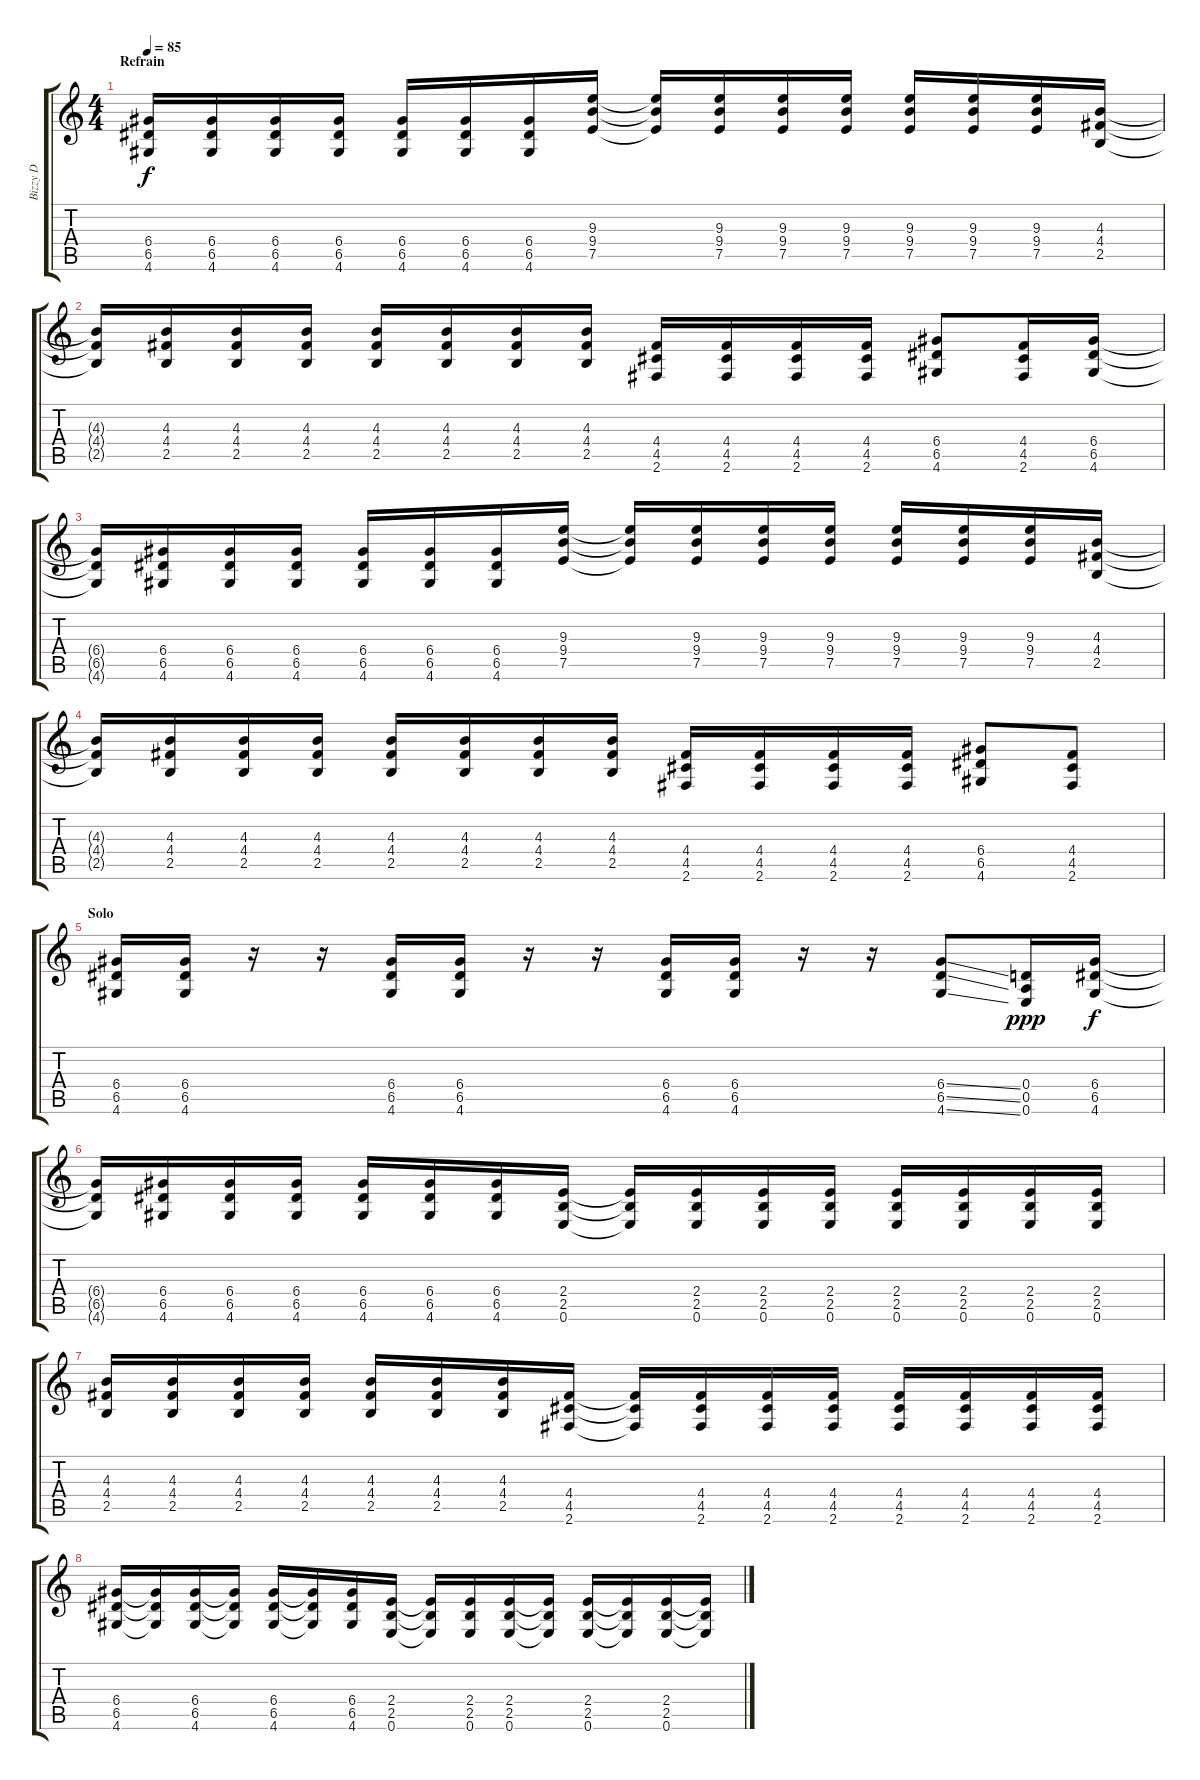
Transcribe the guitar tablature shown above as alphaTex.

\track ("Bizzy D" "Bizzy D") {instrument distortionguitar}
\staff {score tabs}
\tuning (E4 B3 G3 D3 A2 E2) {hide}
\ts (4 4)
\section ("" "Refrain")
\tempo 85
\clef g2
\ks c
(6.4{t} 6.5{t} 4.6{t}).16{dy f} (6.4 6.5 4.6).16 (6.4 6.5 4.6).16 (6.4 6.5 4.6).16 (6.4 6.5 4.6).16 (6.4 6.5 4.6).16 (6.4 6.5 4.6).16 (9.3 9.4 7.5).16 (9.3{t} 9.4{t} 7.5{t}).16 (9.3 9.4 7.5).16 (9.3 9.4 7.5).16 (9.3 9.4 7.5).16 (9.3 9.4 7.5).16 (9.3 9.4 7.5).16 (9.3 9.4 7.5).16 (4.3 4.4 2.5).16 |
(4.3{t} 4.4{t} 2.5{t}).16 (4.3 4.4 2.5).16 (4.3 4.4 2.5).16 (4.3 4.4 2.5).16 (4.3 4.4 2.5).16 (4.3 4.4 2.5).16 (4.3 4.4 2.5).16 (4.3 4.4 2.5).16 (4.4 4.5 2.6).16 (4.4 4.5 2.6).16 (4.4 4.5 2.6).16 (4.4 4.5 2.6).16 (6.4 6.5 4.6).8 (4.4 4.5 2.6).16 (6.4 6.5 4.6).16 |
(6.4{t} 6.5{t} 4.6{t}).16 (6.4 6.5 4.6).16 (6.4 6.5 4.6).16 (6.4 6.5 4.6).16 (6.4 6.5 4.6).16 (6.4 6.5 4.6).16 (6.4 6.5 4.6).16 (9.3 9.4 7.5).16 (9.3{t} 9.4{t} 7.5{t}).16 (9.3 9.4 7.5).16 (9.3 9.4 7.5).16 (9.3 9.4 7.5).16 (9.3 9.4 7.5).16 (9.3 9.4 7.5).16 (9.3 9.4 7.5).16 (4.3 4.4 2.5).16 |
(4.3{t} 4.4{t} 2.5{t}).16 (4.3 4.4 2.5).16 (4.3 4.4 2.5).16 (4.3 4.4 2.5).16 (4.3 4.4 2.5).16 (4.3 4.4 2.5).16 (4.3 4.4 2.5).16 (4.3 4.4 2.5).16 (4.4 4.5 2.6).16 (4.4 4.5 2.6).16 (4.4 4.5 2.6).16 (4.4 4.5 2.6).16 (6.4 6.5 4.6).8 (4.4 4.5 2.6).8 |
\section ("" "Solo")
(6.4 6.5 4.6).16 (6.4 6.5 4.6).16 r.16 r.16 (6.4 6.5 4.6).16 (6.4 6.5 4.6).16 r.16 r.16 (6.4 6.5 4.6).16 (6.4 6.5 4.6).16 r.16 r.16 (6.4{ss} 6.5{ss} 4.6{ss}).8 (0.4 0.5 0.6).16{dy ppp} (6.4 6.5 4.6).16{dy f} |
(6.4{t} 6.5{t} 4.6{t}).16 (6.4 6.5 4.6).16 (6.4 6.5 4.6).16 (6.4 6.5 4.6).16 (6.4 6.5 4.6).16 (6.4 6.5 4.6).16 (6.4 6.5 4.6).16 (2.4 2.5 0.6).16 (2.4{t} 2.5{t} 0.6{t}).16 (2.4 2.5 0.6).16 (2.4 2.5 0.6).16 (2.4 2.5 0.6).16 (2.4 2.5 0.6).16 (2.4 2.5 0.6).16 (2.4 2.5 0.6).16 (2.4 2.5 0.6).16 |
(4.3 4.4 2.5).16 (4.3 4.4 2.5).16 (4.3 4.4 2.5).16 (4.3 4.4 2.5).16 (4.3 4.4 2.5).16 (4.3 4.4 2.5).16 (4.3 4.4 2.5).16 (4.4 4.5 2.6).16 (4.4{t} 4.5{t} 2.6{t}).16 (4.4 4.5 2.6).16 (4.4 4.5 2.6).16 (4.4 4.5 2.6).16 (4.4 4.5 2.6).16 (4.4 4.5 2.6).16 (4.4 4.5 2.6).16 (4.4 4.5 2.6).16 |
(6.4 6.5 4.6).16 (6.4{t} 6.5{t} 4.6{t}).16 (6.4 6.5 4.6).16 (6.4{t} 6.5{t} 4.6{t}).16 (6.4 6.5 4.6).16 (6.4{t} 6.5{t} 4.6{t}).16 (6.4 6.5 4.6).16 (2.4 2.5 0.6).16 (2.4{t} 2.5{t} 0.6{t}).16 (2.4 2.5 0.6).16 (2.4 2.5 0.6).16 (2.4{t} 2.5{t} 0.6{t}).16 (2.4 2.5 0.6).16 (2.4{t} 2.5{t} 0.6{t}).16 (2.4 2.5 0.6).16 (2.4{t} 2.5{t} 0.6{t}).16
